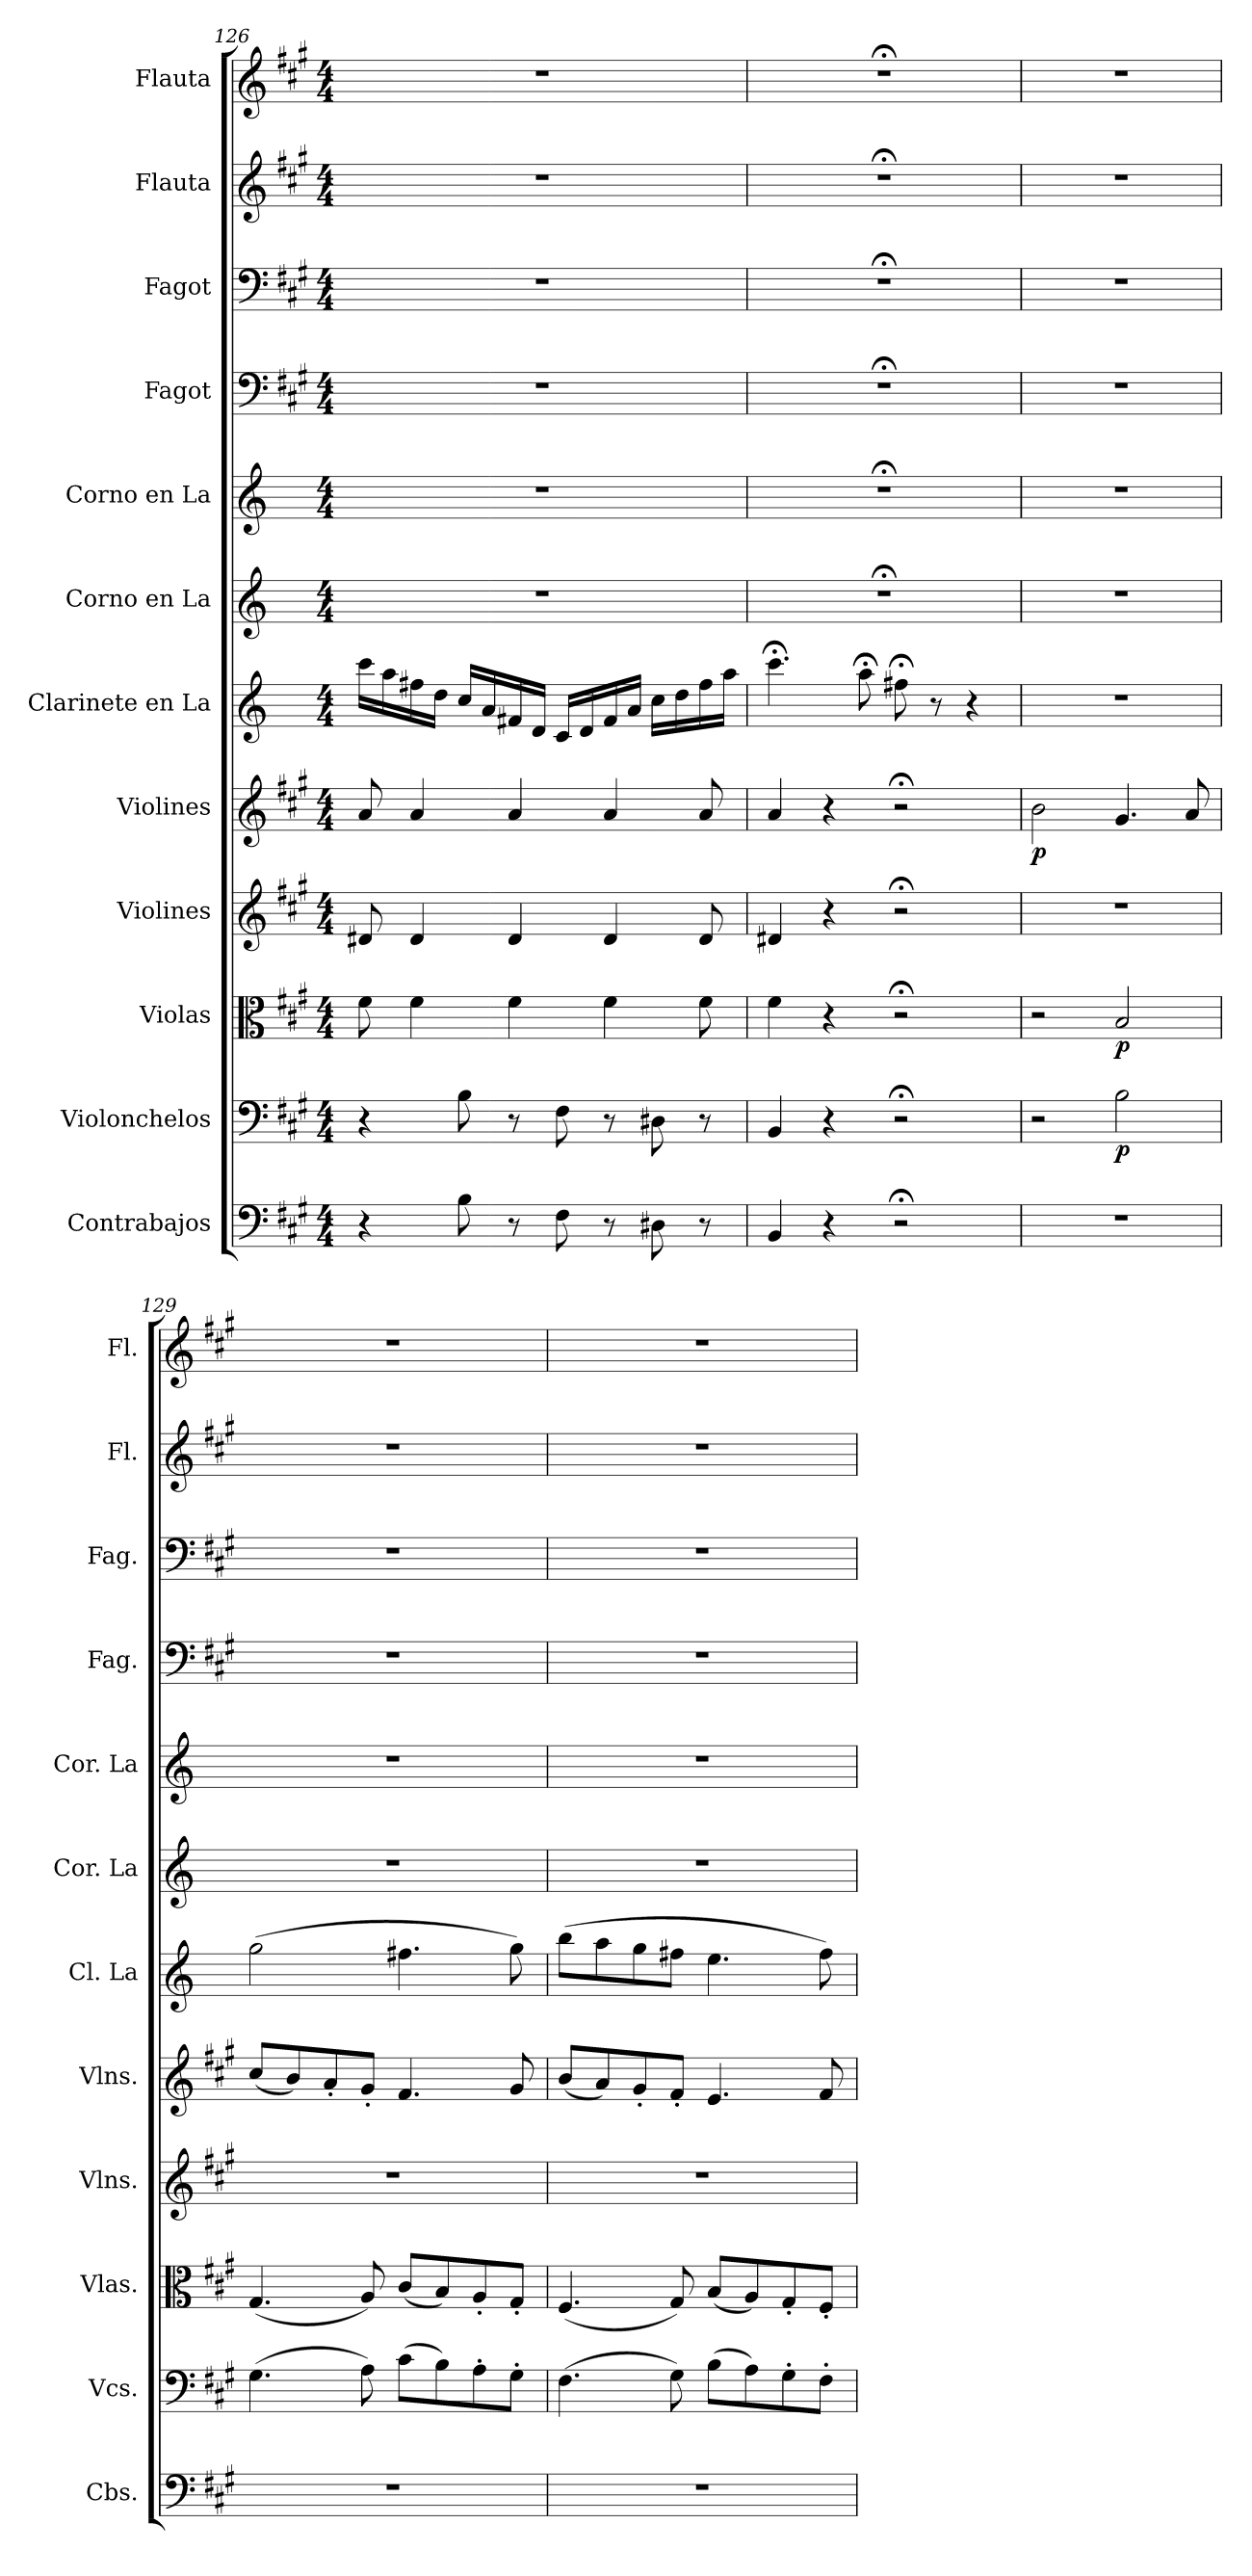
**kern	**kern	**dynam	**kern	**dynam	**kern	**kern	**dynam	**kern	**kern	**kern	**kern	**kern	**kern	**kern
*part12	*part11	*part11	*part10	*part10	*part9	*part8	*part8	*part7	*part6	*part5	*part4	*part3	*part2	*part1
*staff12	*staff11	*staff11	*staff10	*staff10	*staff9	*staff8	*staff8	*staff7	*staff6	*staff5	*staff4	*staff3	*staff2	*staff1
*I"Contrabajos	*I"Violonchelos	*	*I"Violas	*	*I"Violines	*I"Violines	*	*I"Clarinete en La	*I"Corno en La	*I"Corno en La	*I"Fagot	*I"Fagot	*I"Flauta	*I"Flauta
*I'Cbs.	*I'Vcs.	*	*I'Vlas.	*	*I'Vlns.	*I'Vlns.	*	*I'Cl. La	*I'Cor. La	*I'Cor. La	*I'Fag.	*I'Fag.	*I'Fl.	*I'Fl.
*clefF4	*clefF4	*	*clefC3	*	*clefG2	*clefG2	*	*clefG2	*clefG2	*clefG2	*clefF4	*clefF4	*clefG2	*clefG2
*ITrd7c12	*	*	*	*	*	*	*	*ITrd1c2	*ITrd4c7	*ITrd4c7	*	*	*	*
*k[f#c#g#]	*k[f#c#g#]	*	*k[f#c#g#]	*	*k[f#c#g#]	*k[f#c#g#]	*	*k[b-e-]	*k[b-]	*k[b-]	*k[f#c#g#]	*k[f#c#g#]	*k[f#c#g#]	*k[f#c#g#]
*M4/4	*M4/4	*	*M4/4	*	*M4/4	*M4/4	*	*M4/4	*M4/4	*M4/4	*M4/4	*M4/4	*M4/4	*M4/4
=126	=126	=126	=126	=126	=126	=126	=126	=126	=126	=126	=126	=126	=126	=126
4r	4r	.	8f#\	.	8d#X/	8a/	.	16bb-\LL	1r	1r	1r	1r	1r	1r
.	.	.	.	.	.	.	.	16gg\	.	.	.	.	.	.
.	.	.	4f#\	.	4d#/	4a/	.	16een\	.	.	.	.	.	.
.	.	.	.	.	.	.	.	16cc\JJ	.	.	.	.	.	.
8BB\	8B\	.	.	.	.	.	.	16b-/LL	.	.	.	.	.	.
.	.	.	.	.	.	.	.	16g/	.	.	.	.	.	.
8r	8r	.	4f#\	.	4d#/	4a/	.	16en/	.	.	.	.	.	.
.	.	.	.	.	.	.	.	16c/JJ	.	.	.	.	.	.
8FF#\	8F#\	.	.	.	.	.	.	16B-/LL	.	.	.	.	.	.
.	.	.	.	.	.	.	.	16c/	.	.	.	.	.	.
8r	8r	.	4f#\	.	4d#/	4a/	.	16e/	.	.	.	.	.	.
.	.	.	.	.	.	.	.	16g/JJ	.	.	.	.	.	.
8DD#X\	8D#X\	.	.	.	.	.	.	16b-\LL	.	.	.	.	.	.
.	.	.	.	.	.	.	.	16cc\	.	.	.	.	.	.
8r	8r	.	8f#\	.	8d#/	8a/	.	16ee\	.	.	.	.	.	.
.	.	.	.	.	.	.	.	16gg\JJ	.	.	.	.	.	.
=127	=127	=127	=127	=127	=127	=127	=127	=127	=127	=127	=127	=127	=127	=127
4BBB/	4BB/	.	4f#\	.	4d#X/	4a/	.	4.bb-;<\	1r;<	1r;<	1r;<	1r;<	1r;<	1r;<
4r	4r	.	4r	.	4r	4r	.	.	.	.	.	.	.	.
.	.	.	.	.	.	.	.	8gg;<\	.	.	.	.	.	.
2r;<	2r;<	.	2r;<	.	2r;<	2r;<	.	8een;<\	.	.	.	.	.	.
.	.	.	.	.	.	.	.	8r	.	.	.	.	.	.
.	.	.	.	.	.	.	.	4r	.	.	.	.	.	.
=128	=128	=128	=128	=128	=128	=128	=128	=128	=128	=128	=128	=128	=128	=128
!	!	!	!	!	!	!	!LO:DY:b	!	!	!	!	!	!	!
1r	2r	.	2r	.	1r	2b\	p	1r	1r	1r	1r	1r	1r	1r
!	!	!LO:DY:b	!	!LO:DY:b	!	!	!	!	!	!	!	!	!	!
.	2B\	p	2B/	p	.	4.g#/	.	.	.	.	.	.	.	.
.	.	.	.	.	.	8a/	.	.	.	.	.	.	.	.
=129	=129	=129	=129	=129	=129	=129	=129	=129	=129	=129	=129	=129	=129	=129
1r	(>4.G#\	.	(<4.G#/	.	1r	(<8cc#/L	.	(>2ff\	1r	1r	1r	1r	1r	1r
.	.	.	.	.	.	8b/)	.	.	.	.	.	.	.	.
.	.	.	.	.	.	8a'/	.	.	.	.	.	.	.	.
.	8A\)	.	8A/)	.	.	8g#'/J	.	.	.	.	.	.	.	.
.	(>8c#\L	.	(<8c#/L	.	.	4.f#/	.	4.een\	.	.	.	.	.	.
.	8B\)	.	8B/)	.	.	.	.	.	.	.	.	.	.	.
.	8A'\	.	8A'/	.	.	.	.	.	.	.	.	.	.	.
.	8G#'\J	.	8G#'/J	.	.	8g#/	.	8ff\)	.	.	.	.	.	.
=130	=130	=130	=130	=130	=130	=130	=130	=130	=130	=130	=130	=130	=130	=130
1r	(>4.F#\	.	(<4.F#/	.	1r	(<8b/L	.	(>8aa\L	1r	1r	1r	1r	1r	1r
.	.	.	.	.	.	8a/)	.	8gg\	.	.	.	.	.	.
.	.	.	.	.	.	8g#'/	.	8ff\	.	.	.	.	.	.
.	8G#\)	.	8G#/)	.	.	8f#'/J	.	8een\J	.	.	.	.	.	.
.	(>8B\L	.	(<8B/L	.	.	4.e/	.	4.dd\	.	.	.	.	.	.
.	8A\)	.	8A/)	.	.	.	.	.	.	.	.	.	.	.
.	8G#'\	.	8G#'/	.	.	.	.	.	.	.	.	.	.	.
.	8F#'\J	.	8F#'/J	.	.	8f#/	.	8ee\)	.	.	.	.	.	.
=	=	=	=	=	=	=	=	=	=	=	=	=	=	=
*-	*-	*-	*-	*-	*-	*-	*-	*-	*-	*-	*-	*-	*-	*-
